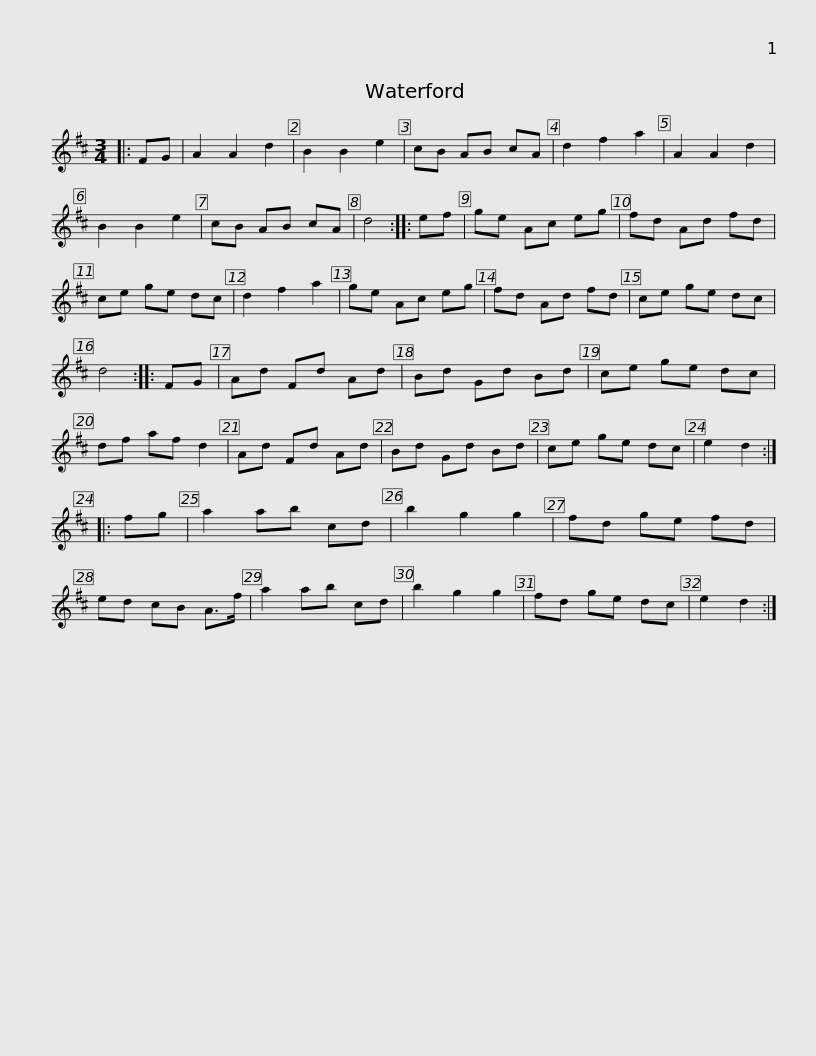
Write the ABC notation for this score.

X:1
L:1/8
M:3/4
I:linebreak $
K:D
V:1 treble
V:1
|: FG | A2 A2 d2 | B2 B2 e2 | cB AB cA | d2 f2 a2 | %5
 A2 A2 d2 | B2 B2 e2 | cB AB cA | d4 :: ef | %10
 ge Ac eg |$ fd Ad fd | ce ge dc | d2 f2 a2 | ge Ac eg | %15
 fd Ad fd | ce ge dc | d4 :: FG | Ad Fd Ad |$ %20
 Bd Gd Bd | ce ge dc | df af d2 | Ad Fd Ad | Bd Gd Bd | %25
 ce ge dc | e2 d2 :: fg |$ a2 ab cd | b2 g2 g2 | %30
 fd ge fd | ed cB A>f | a2 ab cd | b2 g2 g2 | fd ge dc | %35
 e2 d2 :| %36
